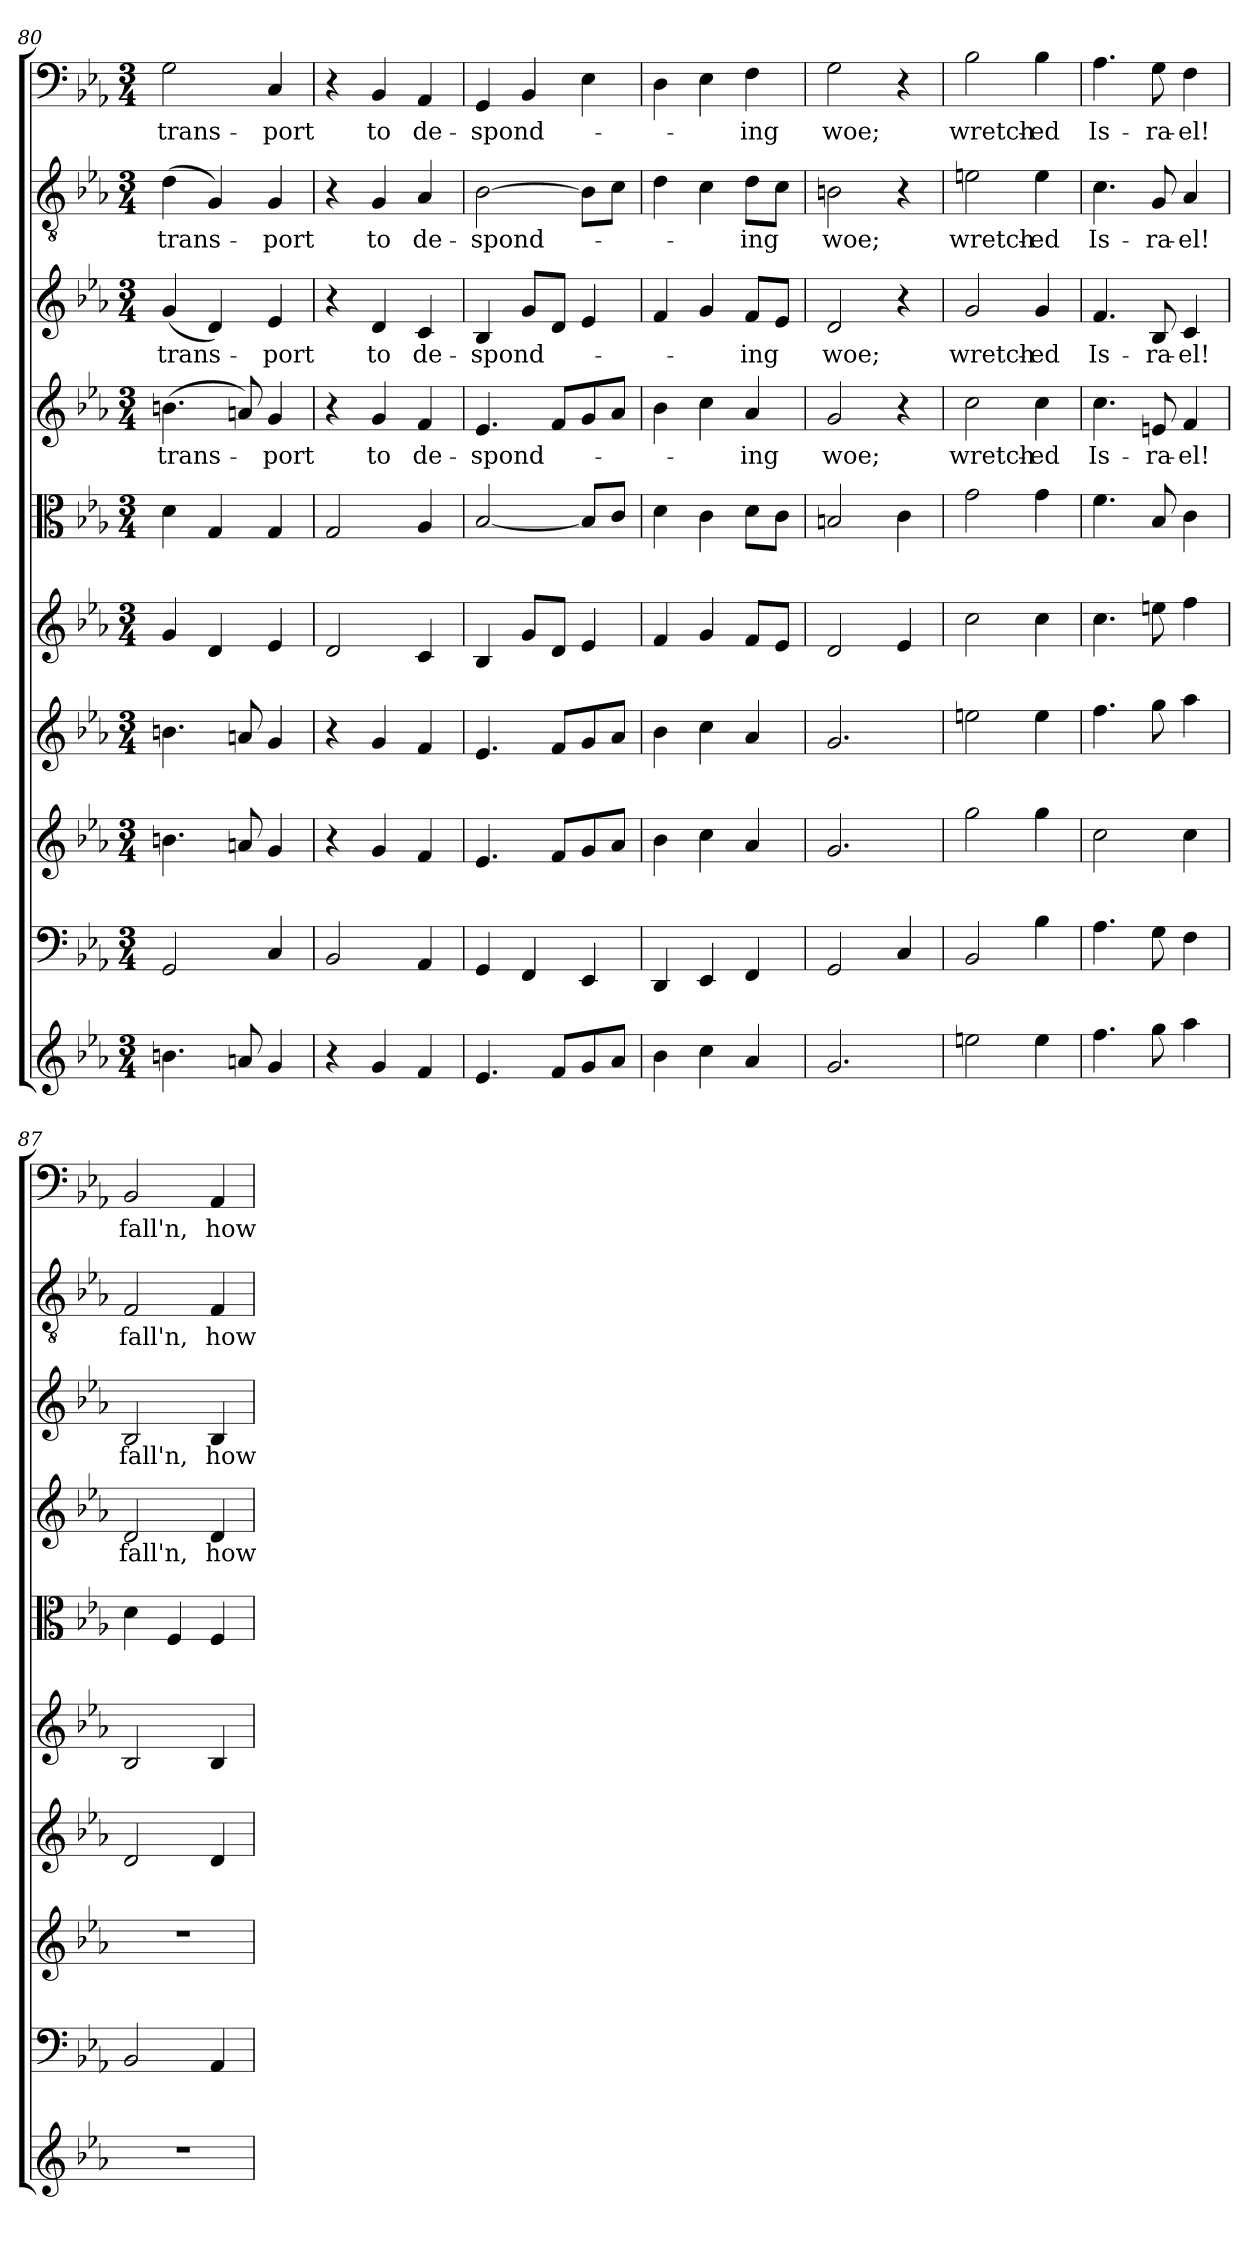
**kern	**kern	**kern	**kern	**kern	**kern	**kern	**text	**kern	**text	**kern	**text	**kern	**text
*part10	*part9	*part8	*part7	*part6	*part5	*part4	*part4	*part3	*part3	*part2	*part2	*part1	*part1
*staff10	*staff9	*staff8	*staff7	*staff6	*staff5	*staff4	*staff4	*staff3	*staff3	*staff2	*staff2	*staff1	*staff1
*clefG2	*clefF4	*clefG2	*clefG2	*clefG2	*clefC3	*clefG2	*	*clefG2	*	*clefGv2	*	*clefF4	*
*k[b-e-a-]	*k[b-e-a-]	*k[b-e-a-]	*k[b-e-a-]	*k[b-e-a-]	*k[b-e-a-]	*k[b-e-a-]	*	*k[b-e-a-]	*	*k[b-e-a-]	*	*k[b-e-a-]	*
*c:	*c:	*c:	*c:	*c:	*c:	*c:	*	*c:	*	*c:	*	*c:	*
*M3/4	*M3/4	*M3/4	*M3/4	*M3/4	*M3/4	*M3/4	*	*M3/4	*	*M3/4	*	*M3/4	*
=80	=80	=80	=80	=80	=80	=80	=80	=80	=80	=80	=80	=80	=80
4.bn\	2GG/	4.bn\	4.bn\	4g/	4d\	(4.bn\	trans-	(4g/	trans-	(4d\	trans-	2G\	trans-
.	.	.	.	4d/	4G/	.	.	4d/)	.	4G/)	.	.	.
8an/	.	8an/	8an/	.	.	8an/)	.	.	.	.	.	.	.
4g/	4C/	4g/	4g/	4e-/	4G/	4g/	-port	4e-/	-port	4G/	-port	4C/	-port
=81	=81	=81	=81	=81	=81	=81	=81	=81	=81	=81	=81	=81	=81
4r	2BB-/	4r	4r	2d/	2G/	4r	.	4r	.	4r	.	4r	.
4g/	.	4g/	4g/	.	.	4g/	to	4d/	to	4G/	to	4BB-/	to
4f/	4AA-/	4f/	4f/	4c/	4A-/	4f/	de-	4c/	de-	4A-/	de-	4AA-/	de-
=82	=82	=82	=82	=82	=82	=82	=82	=82	=82	=82	=82	=82	=82
4.e-/	4GG/	4.e-/	4.e-/	4B-/	[2B-/	4.e-/	-spond-	4B-/	-spond-	[2B-\	-spond-	4GG/	-spond-
.	4FF/	.	.	8g/L	.	.	.	8g/L	.	.	.	4BB-/	.
8f/L	.	8f/L	8f/L	8d/J	.	8f/L	.	8d/J	.	.	.	.	.
8g/	4EE-/	8g/	8g/	4e-/	8B-/L]	8g/	.	4e-/	.	8B-\L]	.	4E-\	.
8a-/J	.	8a-/J	8a-/J	.	8c/J	8a-/J	.	.	.	8c\J	.	.	.
=83	=83	=83	=83	=83	=83	=83	=83	=83	=83	=83	=83	=83	=83
4b-\	4DD/	4b-\	4b-\	4f/	4d\	4b-\	.	4f/	.	4d\	.	4D\	.
4cc\	4EE-/	4cc\	4cc\	4g/	4c\	4cc\	.	4g/	.	4c\	.	4E-\	.
4a-/	4FF/	4a-/	4a-/	8f/L	8d\L	4a-/	-ing	8f/L	-ing	8d\L	-ing	4F\	-ing
.	.	.	.	8e-/J	8c\J	.	.	8e-/J	.	8c\J	.	.	.
=84	=84	=84	=84	=84	=84	=84	=84	=84	=84	=84	=84	=84	=84
2.g/	2GG/	2.g/	2.g/	2d/	2Bn/	2g/	woe;	2d/	woe;	2Bn\	woe;	2G\	woe;
.	4C/	.	.	4e-/	4c\	4r	.	4r	.	4r	.	4r	.
=85	=85	=85	=85	=85	=85	=85	=85	=85	=85	=85	=85	=85	=85
2een\	2BB-/	2gg\	2een\	2cc\	2g\	2cc\	wretch-	2g/	wretch-	2en\	wretch-	2B-\	wretch-
4ee\	4B-\	4gg\	4ee\	4cc\	4g\	4cc\	-ed	4g/	-ed	4e\	-ed	4B-\	-ed
=86	=86	=86	=86	=86	=86	=86	=86	=86	=86	=86	=86	=86	=86
4.ff\	4.A-\	2cc\	4.ff\	4.cc\	4.f\	4.cc\	Is-	4.f/	Is-	4.c\	Is-	4.A-\	Is-
8gg\	8G\	.	8gg\	8een\	8B-/	8en/	-ra-	8B-/	-ra-	8G/	-ra-	8G\	-ra-
4aa-\	4F\	4cc\	4aa-\	4ff\	4c\	4f/	-el!	4c/	-el!	4A-/	-el!	4F\	-el!
=87	=87	=87	=87	=87	=87	=87	=87	=87	=87	=87	=87	=87	=87
2.r	2BB-/	2.r	2d/	2B-/	4d\	2d/	fall'n,	2B-/	fall'n,	2F/	fall'n,	2BB-/	fall'n,
.	.	.	.	.	4F/	.	.	.	.	.	.	.	.
.	4AA-/	.	4d/	4B-/	4F/	4d/	how	4B-/	how	4F/	how	4AA-/	how
=	=	=	=	=	=	=	=	=	=	=	=	=	=
*-	*-	*-	*-	*-	*-	*-	*-	*-	*-	*-	*-	*-	*-
